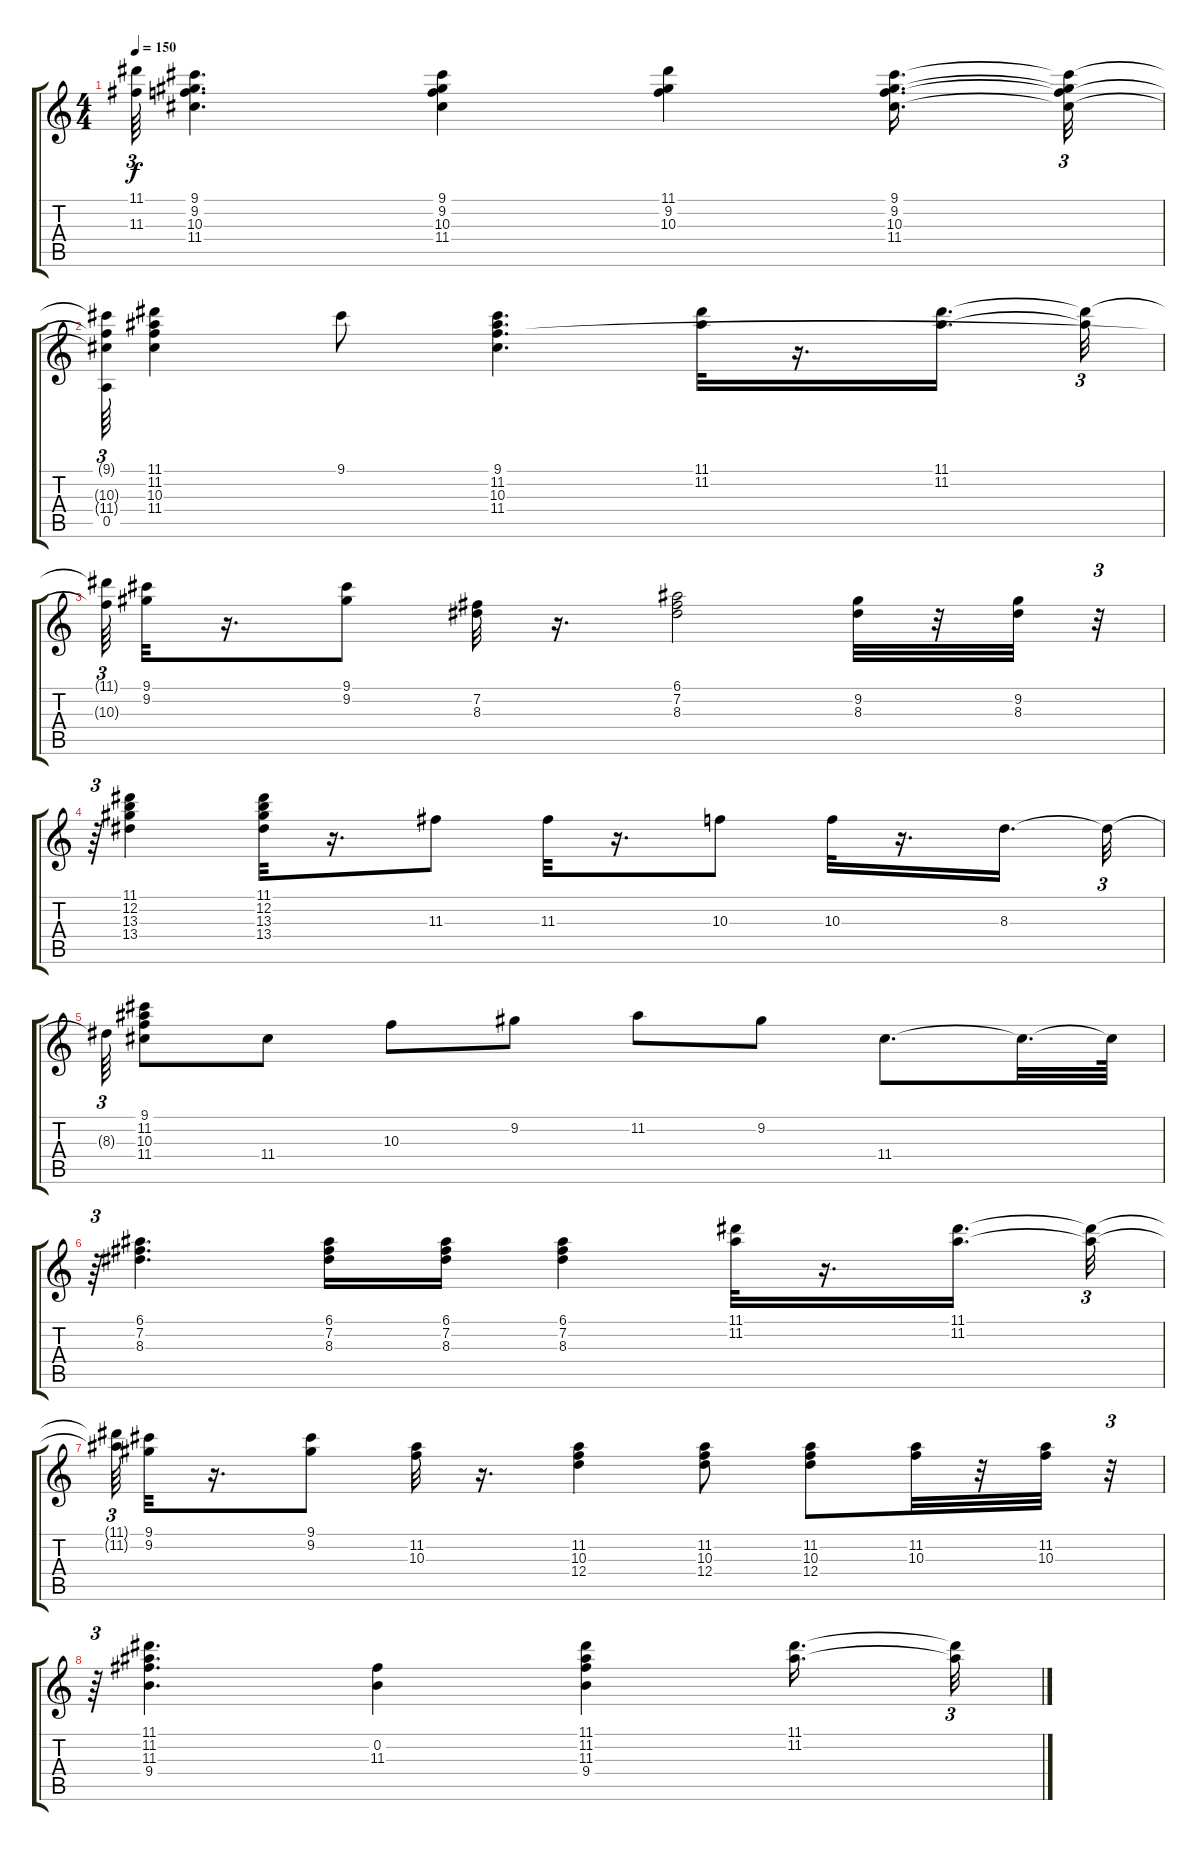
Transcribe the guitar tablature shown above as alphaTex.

\track "" {instrument distortionguitar}
\staff {score tabs}
\tuning (E4 B3 G3 D3 A2 E2) {hide}
\ts (4 4)
\tempo 150
\clef g2
\ks c
(11.1{t} 11.3{t}).64{tu (3 2) dy f} (9.1 9.2 10.3 11.4).4{d} (9.1 9.2 10.3 11.4).4 (11.1 9.2 10.3).4 (9.1 9.2 10.3 11.4).16{d} (9.1{t} 9.2{t} 10.3{t} 11.4{t}).32{tu (3 2)} |
(9.1{t} 10.3{t} 11.4{t} 0.5).64{tu (3 2)} (11.1 11.2 10.3 11.4).4 9.1.8 (9.1 11.2 10.3 11.4).4{d} (11.1 11.2).32 r.16{d} (11.1 11.2).16{d} (11.1{t} 11.2{t}).32{tu (3 2)} |
(11.1{t} 10.3{t}).64{tu (3 2)} (9.1 9.2).32 r.16{d} (9.1 9.2).8 (7.2 8.3).32 r.16{d} (6.1 7.2 8.3).2 (9.2 8.3).32 r.32 (9.2 8.3).32 r.32{tu (3 2)} |
r.64{tu (3 2)} (11.1 12.2 13.3 13.4).4 (11.1 12.2 13.3 13.4).32 r.16{d} 11.3.8 11.3.32 r.16{d} 10.3.8 10.3.32 r.16{d} 8.3.16{d} 8.3{t}.32{tu (3 2)} |
8.3{t}.64{tu (3 2)} (9.1 11.2 10.3 11.4).8 11.4.8 10.3.8 9.2.8 11.2.8 9.2.8 11.4.8{d} 11.4{t}.32{d} 11.4{t}.64 |
r.64{tu (3 2)} (6.1 7.2 8.3).4{d} (6.1 7.2 8.3).16 (6.1 7.2 8.3).16 (6.1 7.2 8.3).4 (11.1 11.2).32 r.16{d} (11.1 11.2).16{d} (11.1{t} 11.2{t}).32{tu (3 2)} |
(11.1{t} 11.2{t}).64{tu (3 2)} (9.1 9.2).32 r.16{d} (9.1 9.2).8 (11.2 10.3).32 r.16{d} (11.2 10.3 12.4).4 (11.2 10.3 12.4).8 (11.2 10.3 12.4).8 (11.2 10.3).32 r.32 (11.2 10.3).32 r.32{tu (3 2)} |
r.64{tu (3 2)} (11.1 11.2 11.3 9.4).4{d} (0.2 11.3).4 (11.1 11.2 11.3 9.4).4 (11.1 11.2).16{d} (11.1{t} 11.2{t}).32{tu (3 2)}
